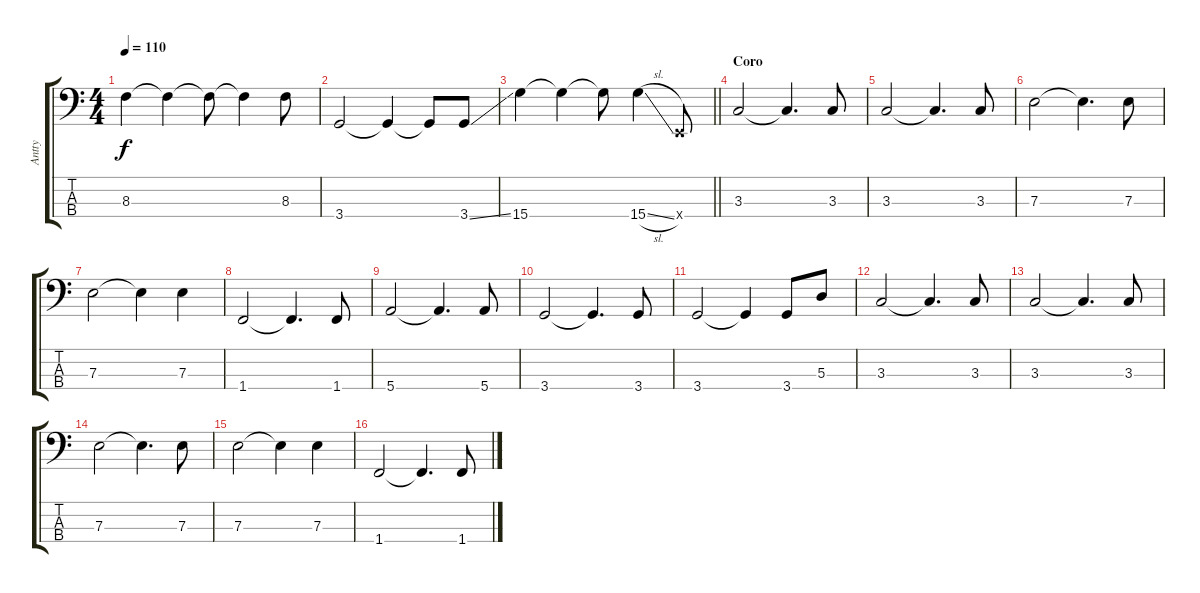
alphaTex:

\track ("Antty" "Antty") {instrument acousticbass}
\staff {score tabs}
\tuning (G2 D2 A1 E1) {hide}
\ts (4 4)
\tempo 110
\clef f4
\ks c
8.3.4{dy f} 8.3{t}.4 8.3{t}.8 8.3{t}.4 8.3.8 |
3.4.2 3.4{t}.4 3.4{t}.8 3.4{ss}.8 |
\barLineRight lightlight
15.4.4 15.4{t}.4 15.4{t}.8 15.4{sl}.4 0.4{x}.8 |
\section ("" "Coro")
3.3.2 3.3{t}.4{d} 3.3.8 |
3.3.2 3.3{t}.4{d} 3.3.8 |
7.3.2 7.3{t}.4{d} 7.3.8 |
7.3.2 7.3{t}.4 7.3.4 |
1.4.2 1.4{t}.4{d} 1.4.8 |
5.4.2 5.4{t}.4{d} 5.4.8 |
3.4.2 3.4{t}.4{d} 3.4.8 |
3.4.2 3.4{t}.4 3.4.8 5.3.8 |
3.3.2 3.3{t}.4{d} 3.3.8 |
3.3.2 3.3{t}.4{d} 3.3.8 |
7.3.2 7.3{t}.4{d} 7.3.8 |
7.3.2 7.3{t}.4 7.3.4 |
1.4.2 1.4{t}.4{d} 1.4.8
